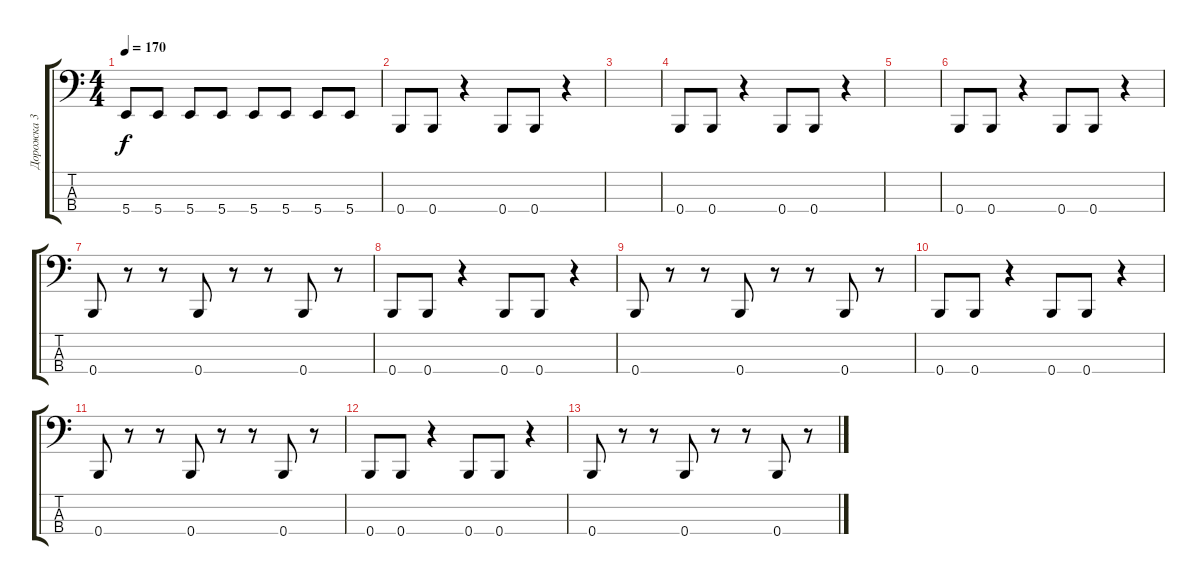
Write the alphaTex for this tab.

\track ("Дорожка 3" "Дорожка 3") {instrument electricbasspick}
\staff {score tabs}
\tuning (G2 D2 A1 B0) {hide}
\ts (4 4)
\tempo 170
\clef f4
\ks c
5.4.8{dy f} 5.4.8 5.4.8 5.4.8 5.4.8 5.4.8 5.4.8 5.4.8 |
0.4.8 0.4.8 r.4 0.4.8 0.4.8 r.4 |
|
0.4.8 0.4.8 r.4 0.4.8 0.4.8 r.4 |
|
0.4.8 0.4.8 r.4 0.4.8 0.4.8 r.4 |
0.4.8 r.8 r.8 0.4.8 r.8 r.8 0.4.8 r.8 |
0.4.8 0.4.8 r.4 0.4.8 0.4.8 r.4 |
0.4.8 r.8 r.8 0.4.8 r.8 r.8 0.4.8 r.8 |
0.4.8 0.4.8 r.4 0.4.8 0.4.8 r.4 |
0.4.8 r.8 r.8 0.4.8 r.8 r.8 0.4.8 r.8 |
0.4.8 0.4.8 r.4 0.4.8 0.4.8 r.4 |
0.4.8 r.8 r.8 0.4.8 r.8 r.8 0.4.8 r.8
